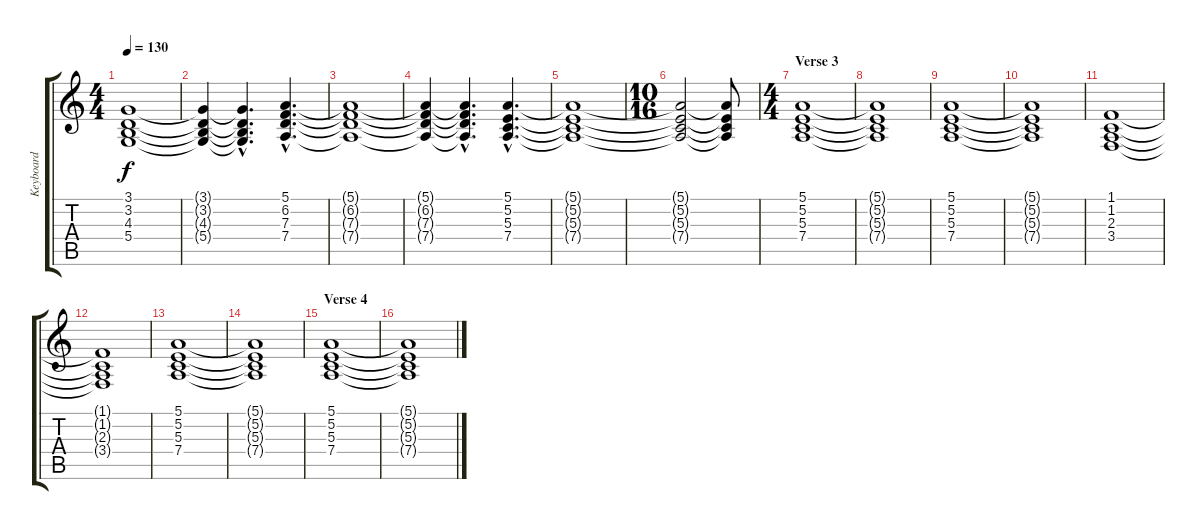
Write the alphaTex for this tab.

\track ("Keyboard" "Keyboard") {instrument stringensemble1}
\staff {score tabs}
\tuning (E4 B3 G3 D3 A2 E2) {hide}
\ts (4 4)
\tempo 130
\clef g2
\ks c
(3.1{t} 3.2{t} 4.3{t} 5.4{t}).1{dy f} |
(3.1{t} 3.2{t} 4.3{t} 5.4{t}).4 (3.1{hac t} 3.2{hac t} 4.3{hac t} 5.4{hac t}).4{d} (5.1{hac} 6.2{hac} 7.3{hac} 7.4{hac}).4{d} |
(5.1{t} 6.2{t} 7.3{t} 7.4{t}).1 |
(5.1{t} 6.2{t} 7.3{t} 7.4{t}).4 (5.1{hac t} 6.2{hac t} 7.3{hac t} 7.4{hac t}).4{d} (5.1{hac} 5.2{hac} 5.3{hac} 7.4{hac}).4{d} |
(5.1{t} 5.2{t} 5.3{t} 7.4{t}).1 |
\ts (10 16)
(5.1{t} 5.2{t} 5.3{t} 7.4{t}).2 (5.1{t} 5.2{t} 5.3{t} 7.4{t}).8 |
\ts (4 4)
\section ("" "Verse 3")
(5.1 5.2 5.3 7.4).1 |
(5.1{t} 5.2{t} 5.3{t} 7.4{t}).1 |
(5.1 5.2 5.3 7.4).1 |
(5.1{t} 5.2{t} 5.3{t} 7.4{t}).1 |
(1.1 1.2 2.3 3.4).1 |
(1.1{t} 1.2{t} 2.3{t} 3.4{t}).1 |
(5.1 5.2 5.3 7.4).1 |
(5.1{t} 5.2{t} 5.3{t} 7.4{t}).1 |
\section ("" "Verse 4")
(5.1 5.2 5.3 7.4).1 |
(5.1{t} 5.2{t} 5.3{t} 7.4{t}).1
